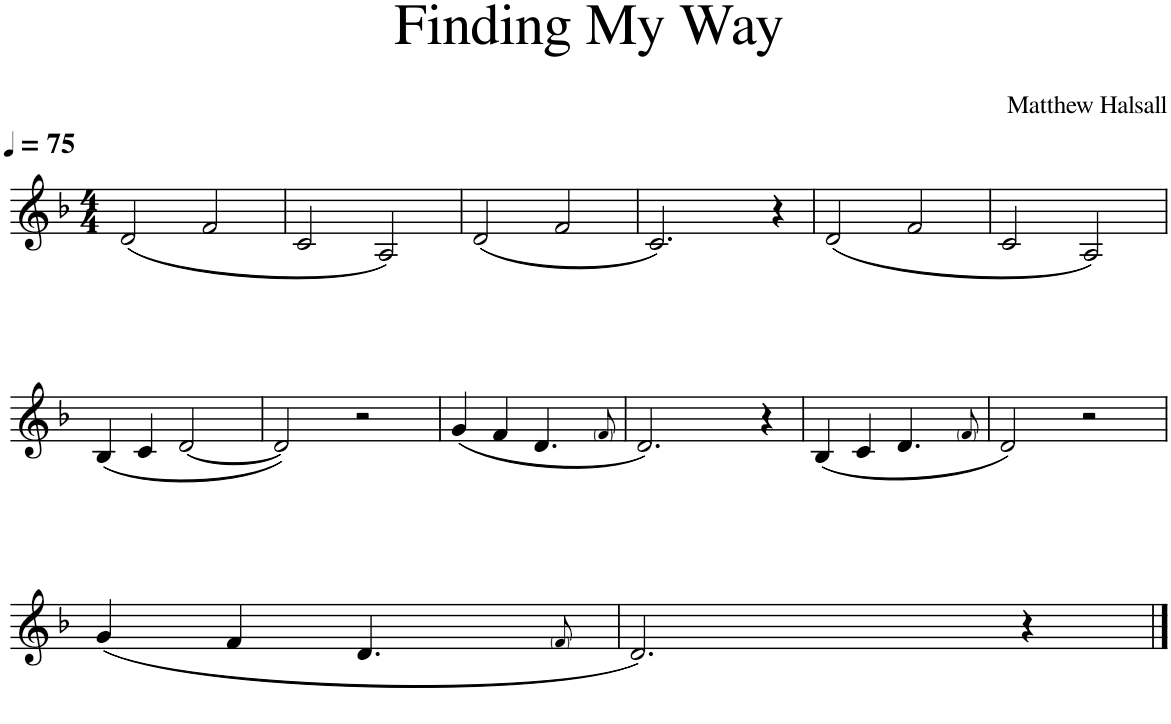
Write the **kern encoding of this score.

**kern
*part1
*staff1
*I"Bb Trumpet
*I'Bb Tpt.
*clefG2
*Trd1c2
*k[b-]
*M4/4
*MM75
=1
(2d/
2f/
=2
2c/
2A/)
=3
(2d/
2f/
=4
2.c/)
4r
=5
(2d/
2f/
=6
2c/
2A/)
!!LO:LB:g=z
=7
(4B-/
4c/
[2d/
=8
2d/])
2r
=9
(4g/
4f/
4.d/
8f!/
=10
2.d/)
4r
=11
(4B-/
4c/
4.d/
8f!/
=12
2d/)
2r
!!LO:LB:g=z
=13
(4g/
4f/
4.d/
8f!/
=14
2.d/)
4r
==
*-
